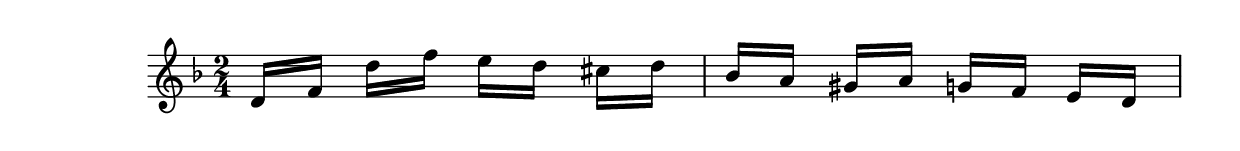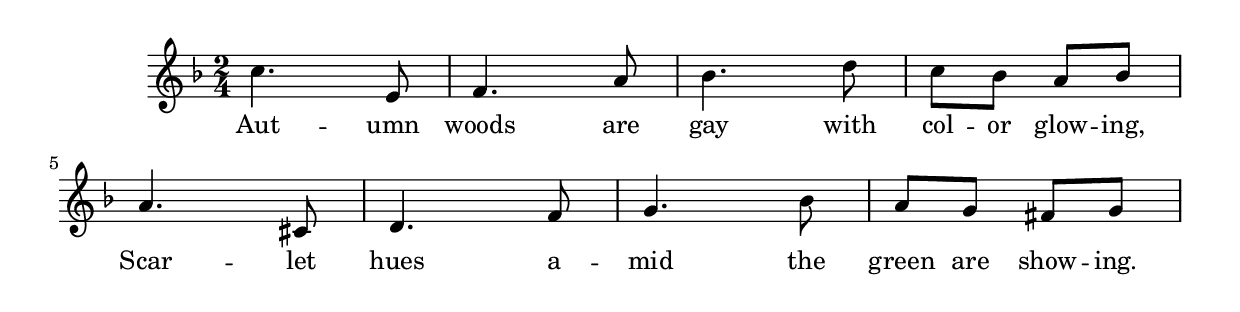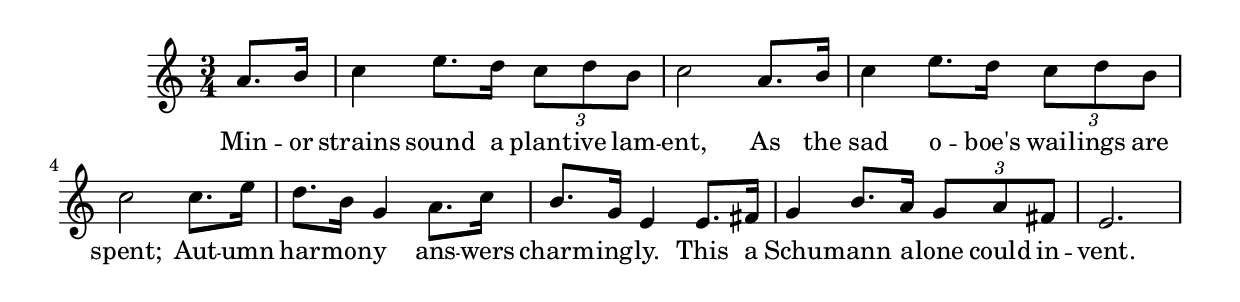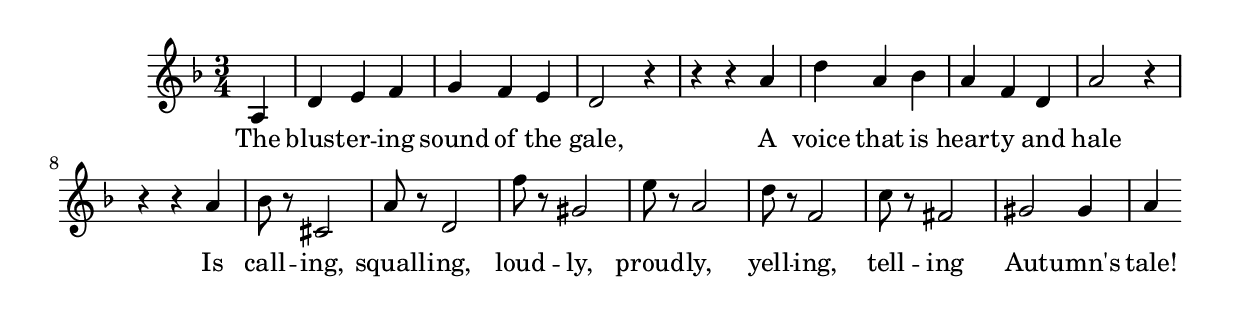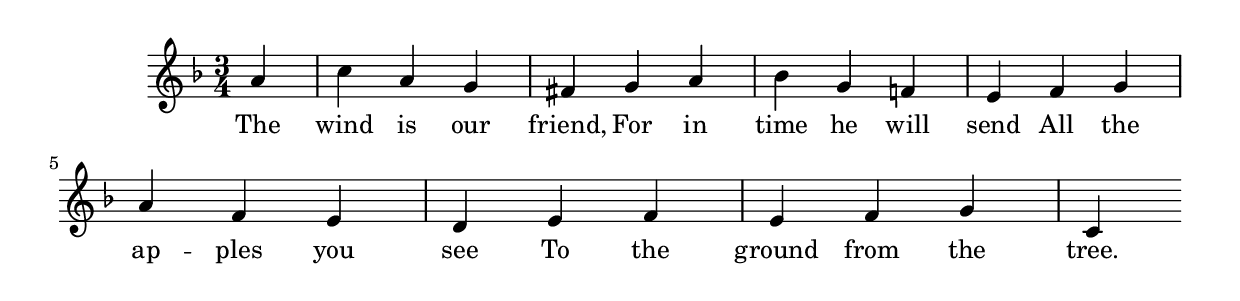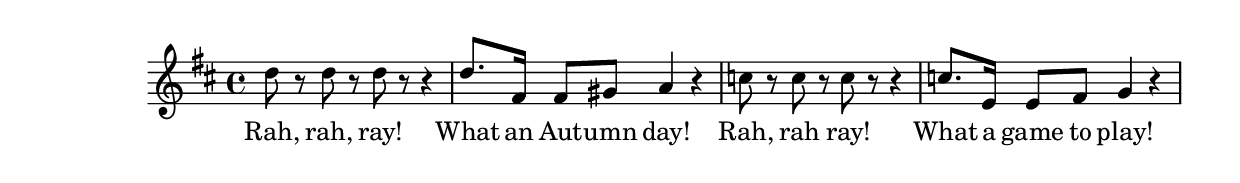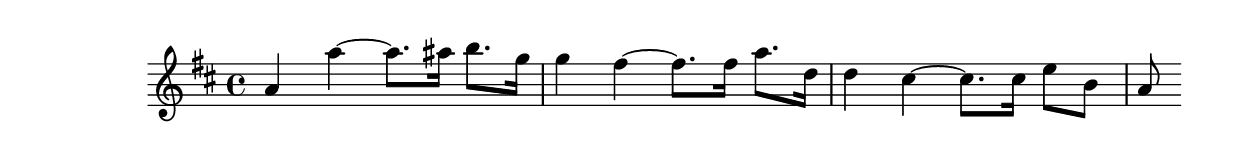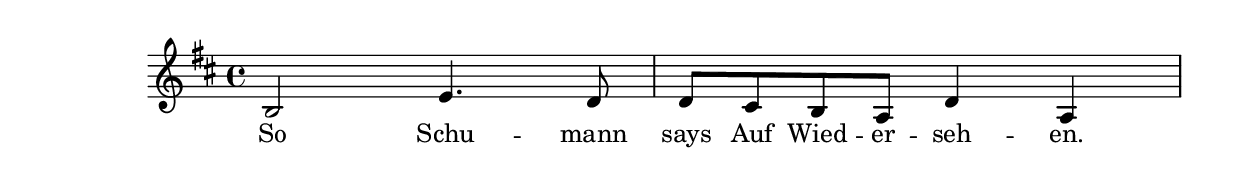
% Schumann Symphony No. 4
\version "2.18.2"
% Melody definitions for movements of
% Schumann's 4th Symphony (schumann-004)

% Movement I Melody A {{{
melody_ia = <<
    \relative c' {
        \clef "treble"
        \key d \minor
        \time 2/4
        d16[ f] d'[ f] e[ d] cis[ d] |
        bes[ a] gis[ a] g[ f] e[ d] |
    }
    \addlyrics {
    }
>> % }}}

% Movement I Melody B {{{
melody_ib = <<
    \relative c'' {
        \clef "treble"
        \key d \minor
        \time 2/4
        c4. e,8 | f4. a8 | bes4. d8 | c8 bes a bes |
        a4. cis,8 | d4. f8 | g4. bes8 | a8 g fis g |
    }
    \addlyrics {
        Aut -- umn woods are gay with col -- or glow -- ing,
        Scar -- let hues a -- mid the green are show -- ing.
    }
>> % }}}

% Movement II Melody A {{{
melody_iia = <<
    \relative c'' {
        \clef "treble"
        \key a \minor
        \time 3/4
        \partial 4 a8. b16 |
        c4 e8. d16 \tuplet 3/2 { c8 d8 b8 } |
        c2 a8. b16 | c4 e8. d16 \tuplet 3/2 { c8 d8 b8 } |
        c2 c8. e16 | d8. b16 g4 a8. c16 |
        b8. g16 e4 e8. fis16 | g4 b8. a16 \tuplet 3/2 { g8 a8 fis8 } |
        e2. |
    }
    \addlyrics {
        Min -- or strains sound a plant -- ive lam -- ent, As the
        sad o -- boe's wail -- ings are spent; Aut -- umn har -- mon -- y ans -- wers
        charm -- ing -- ly. This a Schu -- mann a -- lone could in -- vent.
    }
>> % }}}

% Movement III Melody A {{{
melody_iiia = <<
    \relative c' {
        \clef "treble"
        \key d \minor
        \time 3/4
        \partial 4 a4 |
        d4 e f | g4 f e | d2 r4 |
        r4 r a' | d4 a bes | a4 f d | a'2 r4 |
        r4 r a | bes8 r8 cis,2 | a'8 r8 d,2 |
        f'8 r8 gis,2 | e'8 r8 a,2 | d8 r8 f,2 |
        c'8 r8 fis,2 | gis2 gis4 | a4
    }
    \addlyrics {
        The blust -- er -- ing sound of the gale,
        A voice that is heart -- y and hale
        Is call -- ing, squall -- ing, loud -- ly, proud -- ly,
        yell -- ing, tell -- ing Aut -- umn's tale!
    }
>> % }}}

% Movement III Melody B {{{
melody_iiib = <<
    \relative c'' {
        \clef "treble"
        \key d \minor
        \time 3/4
        \partial 4 a4 |
        c4 a g | fis g a |
        bes4 g f! | e4 f g |
        a f e | d e f |
        e f g | c,4
    }
    \addlyrics {
        The wind is our friend,
        For in time he will send
        All the ap -- ples you see
        To the ground from the tree.
    }
>> % }}}

% Movement IV Melody A {{{
melody_iva = <<
    \relative c'' {
        \clef "treble"
        \key d \major
        \time 4/4
        d8 r8 d r d r r4 |
        d8. fis,16 fis8 gis a4 r4 |
        c8 r c r c r r4 | c8. e,16 e8 fis8 g4 r4 |
    }
    \addlyrics {
        Rah, rah, ray!
        What an Aut -- umn day!
        Rah, rah ray!
        What a game to play!
    }
>> % }}}

% Movement IV Melody B {{{
melody_ivb = <<
    \relative c'' {
        \clef "treble"
        \key d \major
        \time 4/4
        a4 a'4~ a8. ais16 b8. g16 |
        g4 fis~ fis8. fis16 a8. d,16 |
        d4 cis4~ cis8. cis16 e8 b8 |
        a8
    }
    \addlyrics {
    }
>> % }}}

% Movement IV Melody C {{{
melody_ivc = <<
    \relative c' {
        \clef "treble"
        \key d \major
        \time 4/4
        b2 e4. d8 |
        d8 cis8 b a d4 a4 |
    }
    \addlyrics {
        So Schu -- mann says
        Auf Wied -- er -- seh -- en.
    }
>> % }}}

\paper { oddFooterMarkup = ##f }
\layout { ragged-right = ##f }

\book { \bookOutputSuffix "1a" \melody_ia }
\book { \bookOutputSuffix "1b" \melody_ib }
\book { \bookOutputSuffix "2a" \melody_iia }
\book { \bookOutputSuffix "3a" \melody_iiia }
\book { \bookOutputSuffix "3b" \melody_iiib }
\book { \bookOutputSuffix "4a" \melody_iva }
\book { \bookOutputSuffix "4b" \melody_ivb }
\book { \bookOutputSuffix "4c" \melody_ivc }
